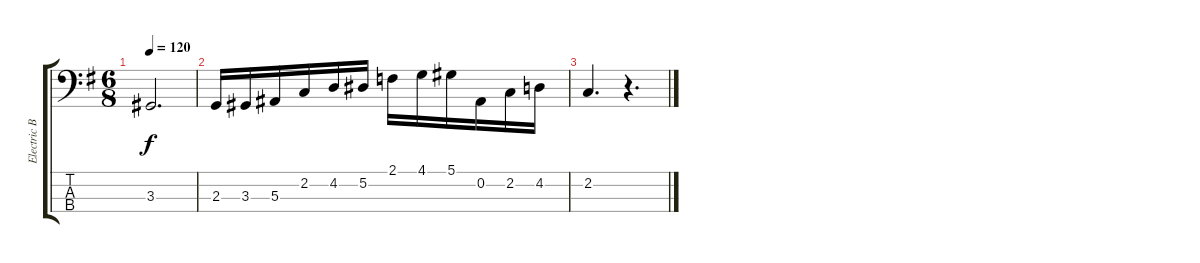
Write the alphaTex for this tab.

\track ("Electric Bass" "Electric B") {instrument electricbassfinger}
\staff {score tabs}
\tuning (Eb2 Bb1 F1 C1) {hide}
\ts (6 8)
\tempo 120
\clef f4
\ks eminor
3.3.2{d dy f} |
2.3.16 3.3.16 5.3.16 2.2.16 4.2.16 5.2.16 2.1.16 4.1.16 5.1.16 0.2.16 2.2.16 4.2.16 |
2.2.4{d} r.4{d}
